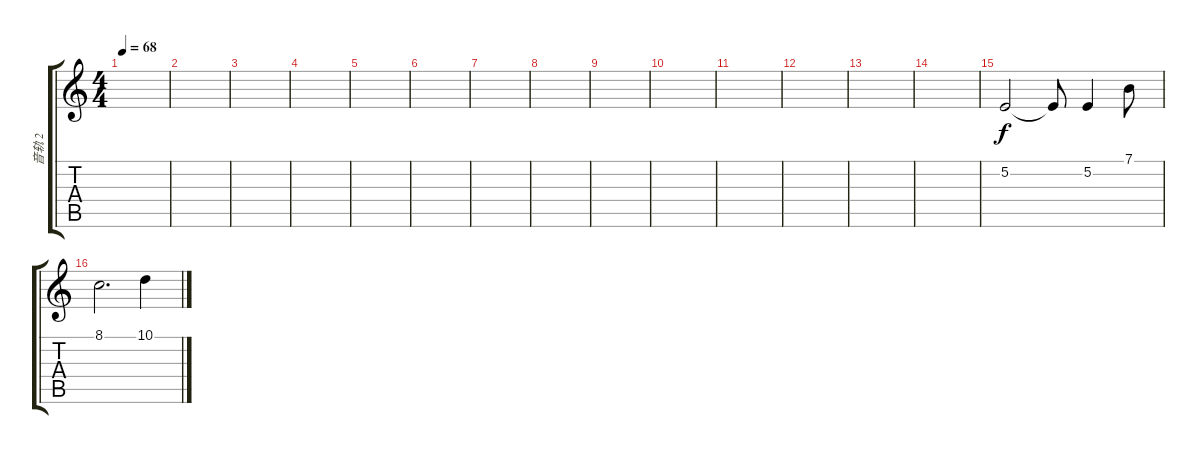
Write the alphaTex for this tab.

\track ("音轨 2" "音轨 2") {instrument violin}
\staff {score tabs}
\tuning (E4 B3 G3 D3 A2 E2) {hide}
\ts (4 4)
\tempo 68
\clef g2
\ks c
|
|
|
|
|
|
|
|
|
|
|
|
|
|
5.2.2 5.2{t}.8 5.2.4 7.1.8 |
8.1.2{d} 10.1.4
